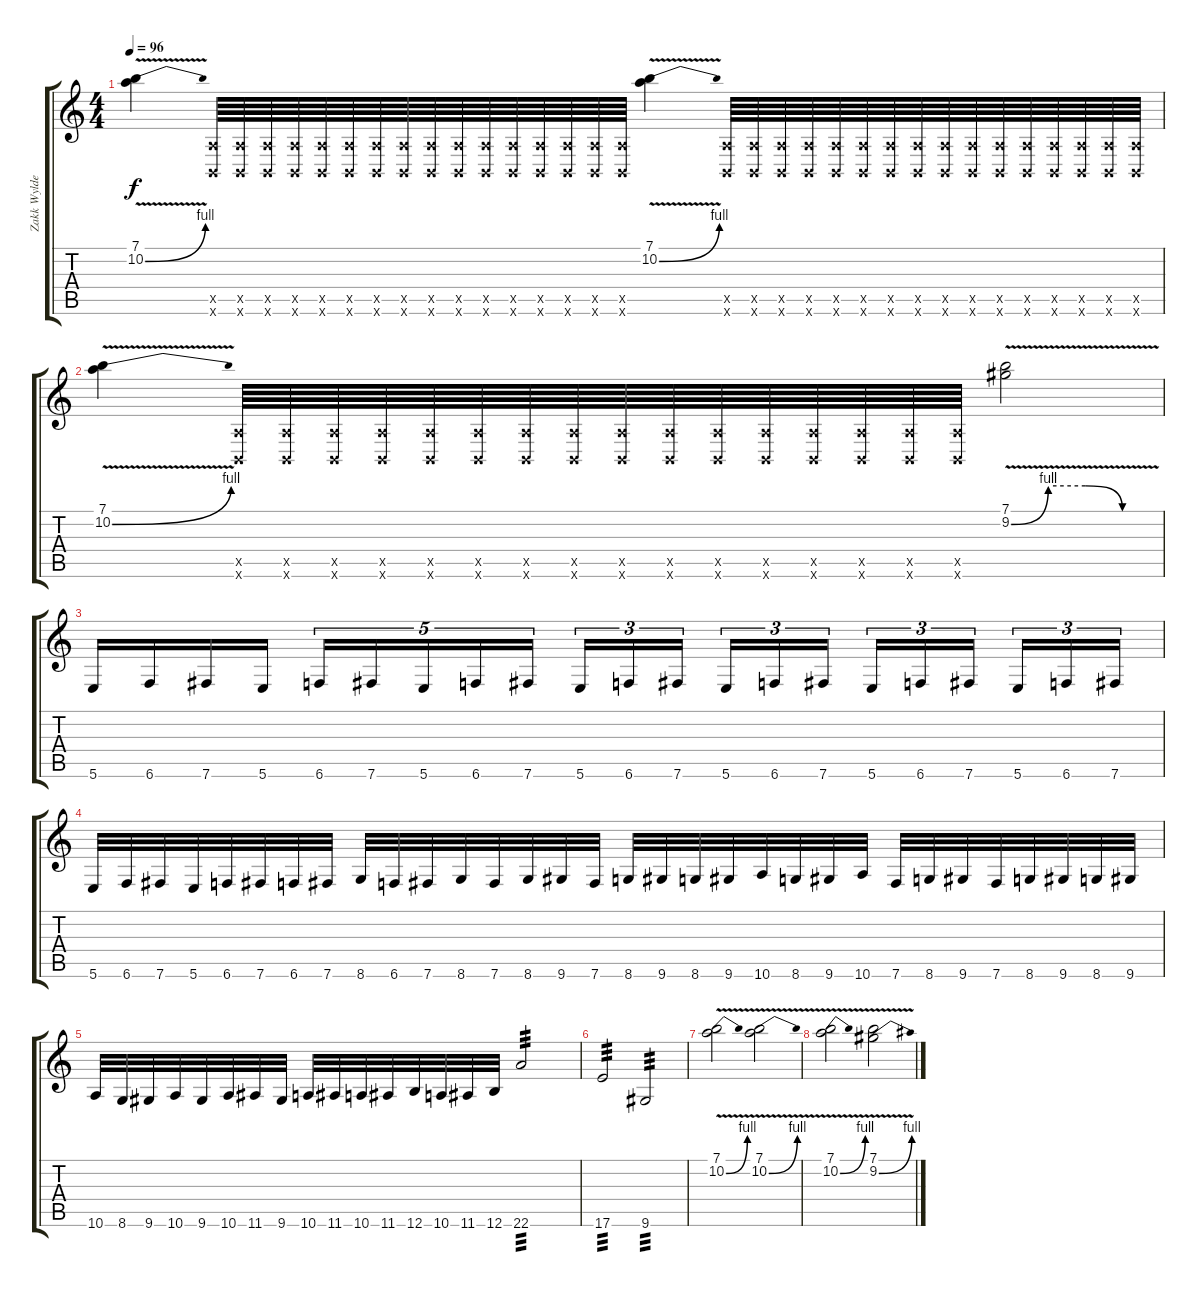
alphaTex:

\track ("Zakk Wylde (Lead Guitar)" "Zakk Wylde") {instrument distortionguitar}
\staff {score tabs}
\tuning (E4 B3 G3 D3 A2 B1) {hide}
\ts (4 4)
\tempo 96
\clef g2
\ks c
(7.1 10.2{be (bend 0 0 60 4) v}).4{dy f} (0.5{x} 0.6{x}).64 (0.5{x} 0.6{x}).64 (0.5{x} 0.6{x}).64 (0.5{x} 0.6{x}).64 (0.5{x} 0.6{x}).64 (0.5{x} 0.6{x}).64 (0.5{x} 0.6{x}).64 (0.5{x} 0.6{x}).64 (0.5{x} 0.6{x}).64 (0.5{x} 0.6{x}).64 (0.5{x} 0.6{x}).64 (0.5{x} 0.6{x}).64 (0.5{x} 0.6{x}).64 (0.5{x} 0.6{x}).64 (0.5{x} 0.6{x}).64 (0.5{x} 0.6{x}).64 (7.1 10.2{be (bend 0 0 60 4) v}).4 (0.5{x} 0.6{x}).64 (0.5{x} 0.6{x}).64 (0.5{x} 0.6{x}).64 (0.5{x} 0.6{x}).64 (0.5{x} 0.6{x}).64 (0.5{x} 0.6{x}).64 (0.5{x} 0.6{x}).64 (0.5{x} 0.6{x}).64 (0.5{x} 0.6{x}).64 (0.5{x} 0.6{x}).64 (0.5{x} 0.6{x}).64 (0.5{x} 0.6{x}).64 (0.5{x} 0.6{x}).64 (0.5{x} 0.6{x}).64 (0.5{x} 0.6{x}).64 (0.5{x} 0.6{x}).64 |
(7.1 10.2{be (bend 0 0 60 4) v}).4 (0.5{x} 0.6{x}).64 (0.5{x} 0.6{x}).64 (0.5{x} 0.6{x}).64 (0.5{x} 0.6{x}).64 (0.5{x} 0.6{x}).64 (0.5{x} 0.6{x}).64 (0.5{x} 0.6{x}).64 (0.5{x} 0.6{x}).64 (0.5{x} 0.6{x}).64 (0.5{x} 0.6{x}).64 (0.5{x} 0.6{x}).64 (0.5{x} 0.6{x}).64 (0.5{x} 0.6{x}).64 (0.5{x} 0.6{x}).64 (0.5{x} 0.6{x}).64 (0.5{x} 0.6{x}).64 (7.1 9.2{be (custom 0 0 15 4 30 4 45 0 60 0) v}).2 |
5.6.16 6.6.16 7.6.16 5.6.16 6.6.16{tu (5 4)} 7.6.16{tu (5 4)} 5.6.16{tu (5 4)} 6.6.16{tu (5 4)} 7.6.16{tu (5 4)} 5.6.16{tu (3 2)} 6.6.16{tu (3 2)} 7.6.16{tu (3 2)} 5.6.16{tu (3 2)} 6.6.16{tu (3 2)} 7.6.16{tu (3 2)} 5.6.16{tu (3 2)} 6.6.16{tu (3 2)} 7.6.16{tu (3 2)} 5.6.16{tu (3 2)} 6.6.16{tu (3 2)} 7.6.16{tu (3 2)} |
5.6.32 6.6.32 7.6.32 5.6.32 6.6.32 7.6.32 6.6.32 7.6.32 8.6.32 6.6.32 7.6.32 8.6.32 7.6.32 8.6.32 9.6.32 7.6.32 8.6.32 9.6.32 8.6.32 9.6.32 10.6.32 8.6.32 9.6.32 10.6.32 7.6.32 8.6.32 9.6.32 7.6.32 8.6.32 9.6.32 8.6.32 9.6.32 |
10.6.32 8.6.32 9.6.32 10.6.32 9.6.32 10.6.32 11.6.32 9.6.32 10.6.32 11.6.32 10.6.32 11.6.32 12.6.32 10.6.32 11.6.32 12.6.32 22.6.2{tp 3} |
17.6.2{tp 3} 9.6.2{tp 3} |
(7.1 10.2{be (bend 0 0 60 4) v}).2 (7.1 10.2{be (bend 0 0 60 4) v}).2 |
(7.1 10.2{be (bend 0 0 60 4) v}).2 (7.1 9.2{be (bend 0 0 60 4) v}).2
